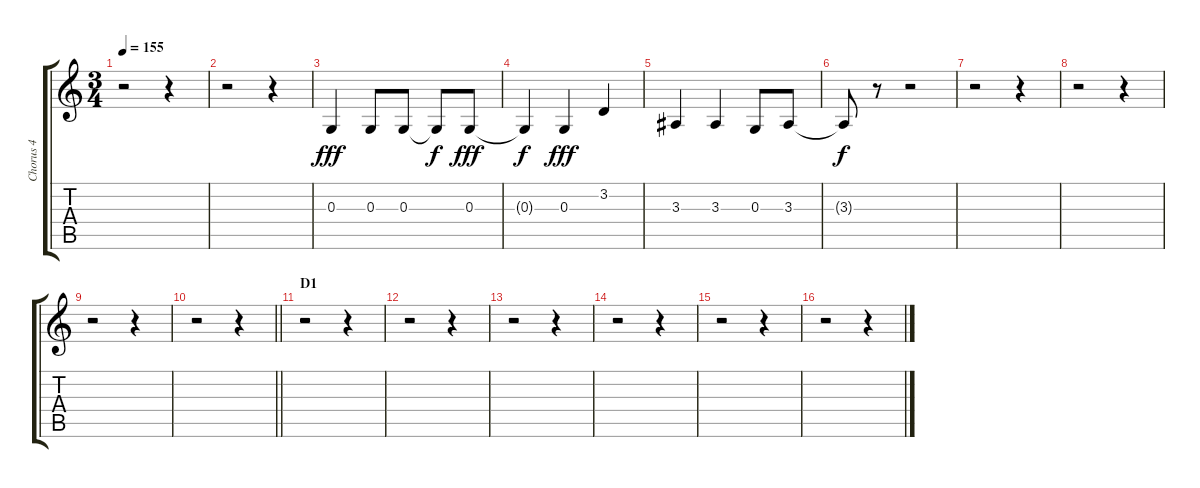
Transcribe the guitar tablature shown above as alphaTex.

\track ("Chorus 4" "Chorus 4") {instrument choiraahs}
\staff {score tabs}
\tuning (E4 B3 G3 D3 A2 E2) {hide}
\ts (3 4)
\tempo 155
\clef g2
\ks c
r.2{dy fff} r.4 |
r.2 r.4 |
0.3.4 0.3.8 0.3.8 0.3{t}.8{dy f} 0.3.8{dy fff} |
0.3{t}.4{dy f} 0.3.4{dy fff} 3.2.4 |
3.3.4 3.3.4 0.3.8 3.3.8 |
3.3{t}.8{dy f} r.8 r.2 |
r.2 r.4 |
r.2 r.4 |
r.2 r.4 |
\barLineRight lightlight
r.2 r.4 |
\section ("" "D1")
r.2 r.4 |
r.2 r.4 |
r.2 r.4 |
r.2 r.4 |
r.2 r.4 |
r.2 r.4
